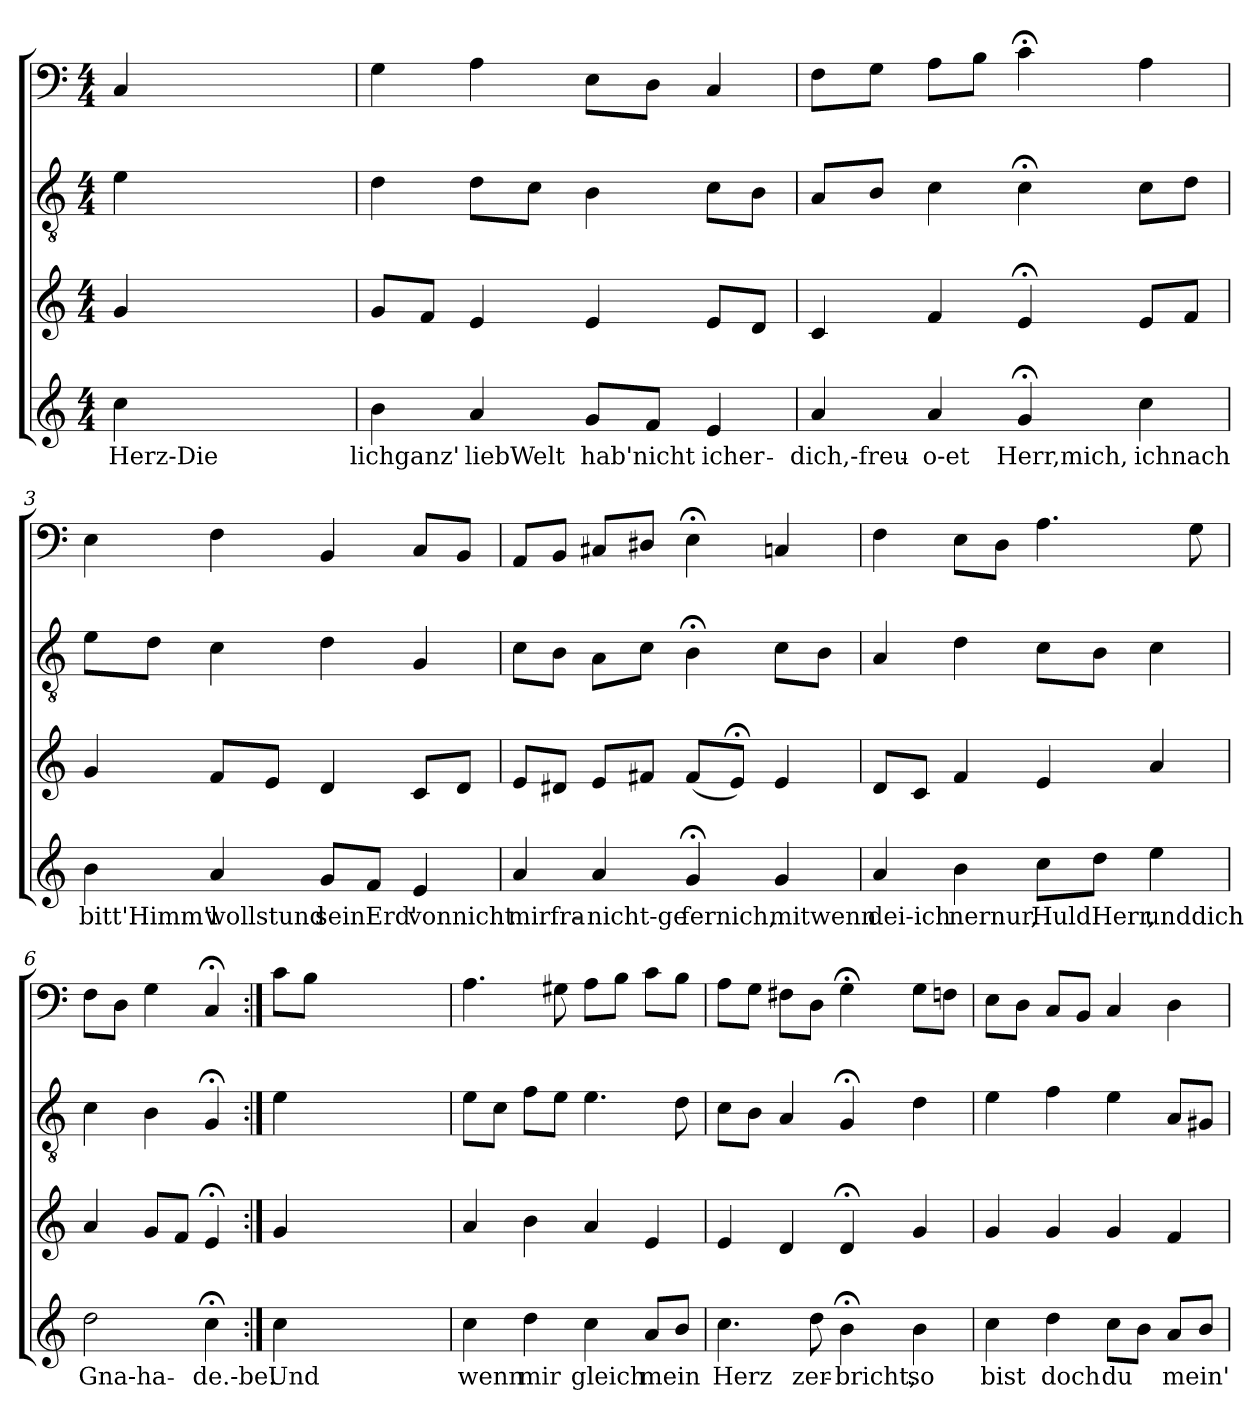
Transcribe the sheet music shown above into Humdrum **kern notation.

**kern	**text	**kern	**kern	**kern
*part4	*part4	*part3	*part2	*part1
*staff4	*staff4	*staff3	*staff2	*staff1
*clefG2	*	*clefG2	*clefGv2	*clefF4
*k[]	*	*k[]	*k[]	*k[]
*C:	*	*C:	*C:	*C:
*M4/4	*	*M4/4	*M4/4	*M4/4
=	=	=	=	=
4cc\	Herz-Die	4g/	4e\	4C/
2ryy	.	2ryy	2ryy	2ryy
4ryy	.	4ryy	4ryy	4ryy
=1	=1	=1	=1	=1
4b\	-lichganz'	8g/L	4d\	4G\
.	.	8f/J	.	.
4a/	liebWelt	4e/	8d\L	4A\
.	.	.	8c\J	.
8g/L	hab'nicht	4e/	4B\	8E\L
8f/J	.	.	.	8D\J
4e/	icher-	8e/L	8c\L	4C/
.	.	8d/J	8B\J	.
=2	=2	=2	=2	=2
4a/	dich,-freu-	4c/	8A/L	8F\L
.	.	.	8B/J	8G\J
4a/	o-et	4f/	4c\	8A\L
.	.	.	.	8B\J
4g;</	Herr,mich,	4e;</	4c;<\	4c;<\
4cc\	ichnach	8e/L	8c\L	4A\
.	.	8f/J	8d\J	.
=3	=3	=3	=3	=3
4b\	bitt'Himm'l	4g/	8e\L	4E\
.	.	.	8d\J	.
4a/	wollstund	8f/L	4c\	4F\
.	.	8e/J	.	.
8g/L	seinErd'	4d/	4d\	4BB/
8f/J	.	.	.	.
4e/	vonnicht	8c/L	4G/	8C/L
.	.	8d/J	.	8BB/J
=4	=4	=4	=4	=4
4a/	mirfra-	8e/L	8c\L	8AA/L
.	.	8d#X/J	8B\J	8BB/J
4a/	nicht-ge	8e/L	8A\L	8C#X/L
.	.	8f#X/J	8c\J	8D#X/J
4g;</	fernich,	(8f#/L	4B;<\	4E;<\
.	.	8e;</J)	.	.
4g/	mitwenn	4e/	8c\L	4Cn/
.	.	.	8B\J	.
=5	=5	=5	=5	=5
4a/	dei-ich	8d/L	4A/	4F\
.	.	8c/J	.	.
4b\	-nernur,	4f/	4d\	8E\L
.	.	.	.	8D\J
8cc\L	HuldHerr,	4e/	8c\L	4.A\
8dd\J	.	.	8B\J	.
4ee\	unddich	4a/	4c\	.
.	.	.	.	8G\
=6	=6	=6	=6	=6
2dd\	Gna-ha-	4a/	4c\	8F\L
.	.	.	.	8D\J
.	.	8g/L	4B\	4G\
.	.	8f/J	.	.
4cc;<\	-de.-be.	4e;</	4G;</	4C;</
=:|!	=:|!	=:|!	=:|!	=:|!
4cc\	Und	4g/	4e\	8c\L
.	.	.	.	8B\J
2ryy	.	2ryy	2ryy	2ryy
4ryy	.	4ryy	4ryy	4ryy
=7	=7	=7	=7	=7
4cc\	wenn	4a/	8e\L	4.A\
.	.	.	8c\J	.
4dd\	mir	4b\	8f\L	.
.	.	.	8e\J	8G#X\
4cc\	gleich	4a/	4.e\	8A\L
.	.	.	.	8B\J
8a/L	mein	4e/	.	8c\L
8b/J	.	.	8d\	8B\J
=8	=8	=8	=8	=8
4.cc\	Herz	4e/	8c\L	8A\L
.	.	.	8B\J	8G\J
.	.	4d/	4A/	8F#X\L
8dd\	zer-	.	.	8D\J
4b;<\	-bricht,	4d;</	4G;</	4G;<\
4b\	so	4g/	4d\	8G\L
.	.	.	.	8Fn\J
=9	=9	=9	=9	=9
4cc\	bist	4g/	4e\	8E\L
.	.	.	.	8D\J
4dd\	doch	4g/	4f\	8C/L
.	.	.	.	8BB/J
8cc\L	du	4g/	4e\	4C/
8b\J	.	.	.	.
8a/L	mein'	4f/	8A/L	4D\
8b/J	.	.	8G#X/J	.
=	=	=	=	=
*-	*-	*-	*-	*-
